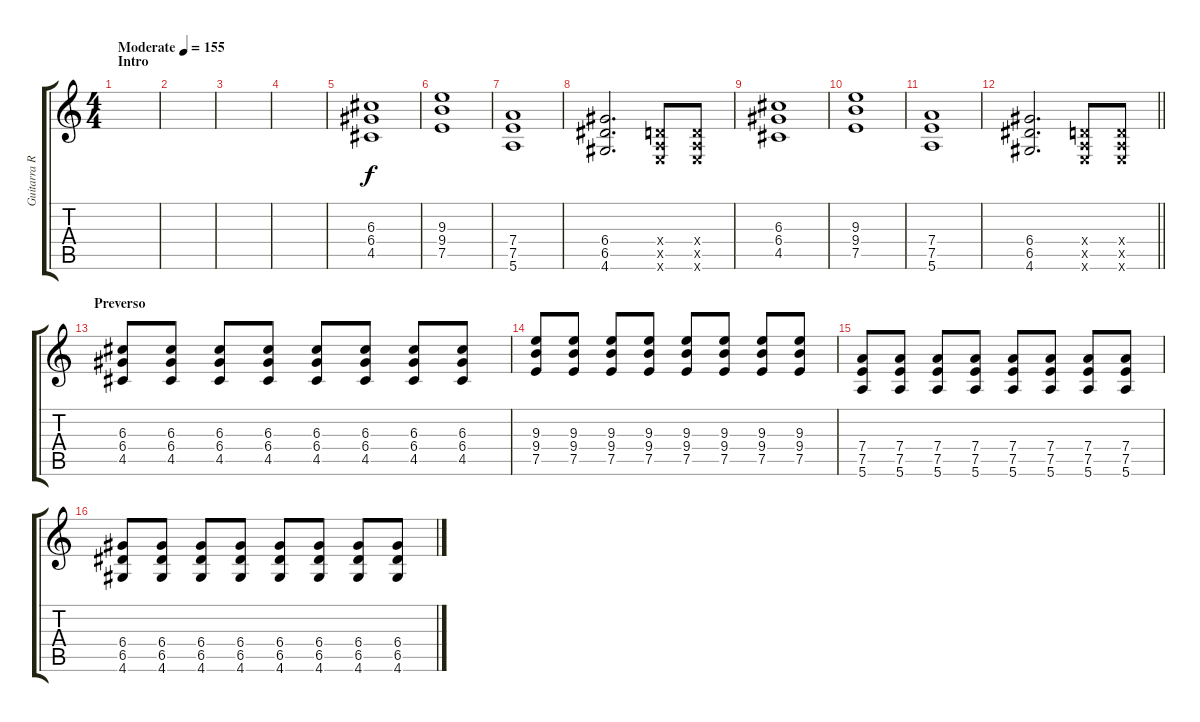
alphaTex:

\track ("Guitarra Rítimica+Melódica (Oriol)" "Guitarra R") {instrument distortionguitar}
\staff {score tabs}
\tuning (E4 B3 G3 D3 A2 E2) {hide}
\ts (4 4)
\section ("" "Intro")
\tempo (155 "Moderate")
\clef g2
\ks c
|
|
|
|
(6.3 6.4 4.5).1 |
(9.3 9.4 7.5).1 |
(7.4 7.5 5.6).1 |
(6.4 6.5 4.6).2{d} (0.4{x} 0.5{x} 0.6{x}).8 (0.4{x} 0.5{x} 0.6{x}).8 |
(6.3 6.4 4.5).1 |
(9.3 9.4 7.5).1 |
(7.4 7.5 5.6).1 |
\barLineRight lightlight
(6.4 6.5 4.6).2{d} (0.4{x} 0.5{x} 0.6{x}).8 (0.4{x} 0.5{x} 0.6{x}).8 |
\section ("" "Preverso")
(6.3 6.4 4.5).8 (6.3 6.4 4.5).8 (6.3 6.4 4.5).8 (6.3 6.4 4.5).8 (6.3 6.4 4.5).8 (6.3 6.4 4.5).8 (6.3 6.4 4.5).8 (6.3 6.4 4.5).8 |
(9.3 9.4 7.5).8 (9.3 9.4 7.5).8 (9.3 9.4 7.5).8 (9.3 9.4 7.5).8 (9.3 9.4 7.5).8 (9.3 9.4 7.5).8 (9.3 9.4 7.5).8 (9.3 9.4 7.5).8 |
(7.4 7.5 5.6).8 (7.4 7.5 5.6).8 (7.4 7.5 5.6).8 (7.4 7.5 5.6).8 (7.4 7.5 5.6).8 (7.4 7.5 5.6).8 (7.4 7.5 5.6).8 (7.4 7.5 5.6).8 |
(6.4 6.5 4.6).8 (6.4 6.5 4.6).8 (6.4 6.5 4.6).8 (6.4 6.5 4.6).8 (6.4 6.5 4.6).8 (6.4 6.5 4.6).8 (6.4 6.5 4.6).8 (6.4 6.5 4.6).8
